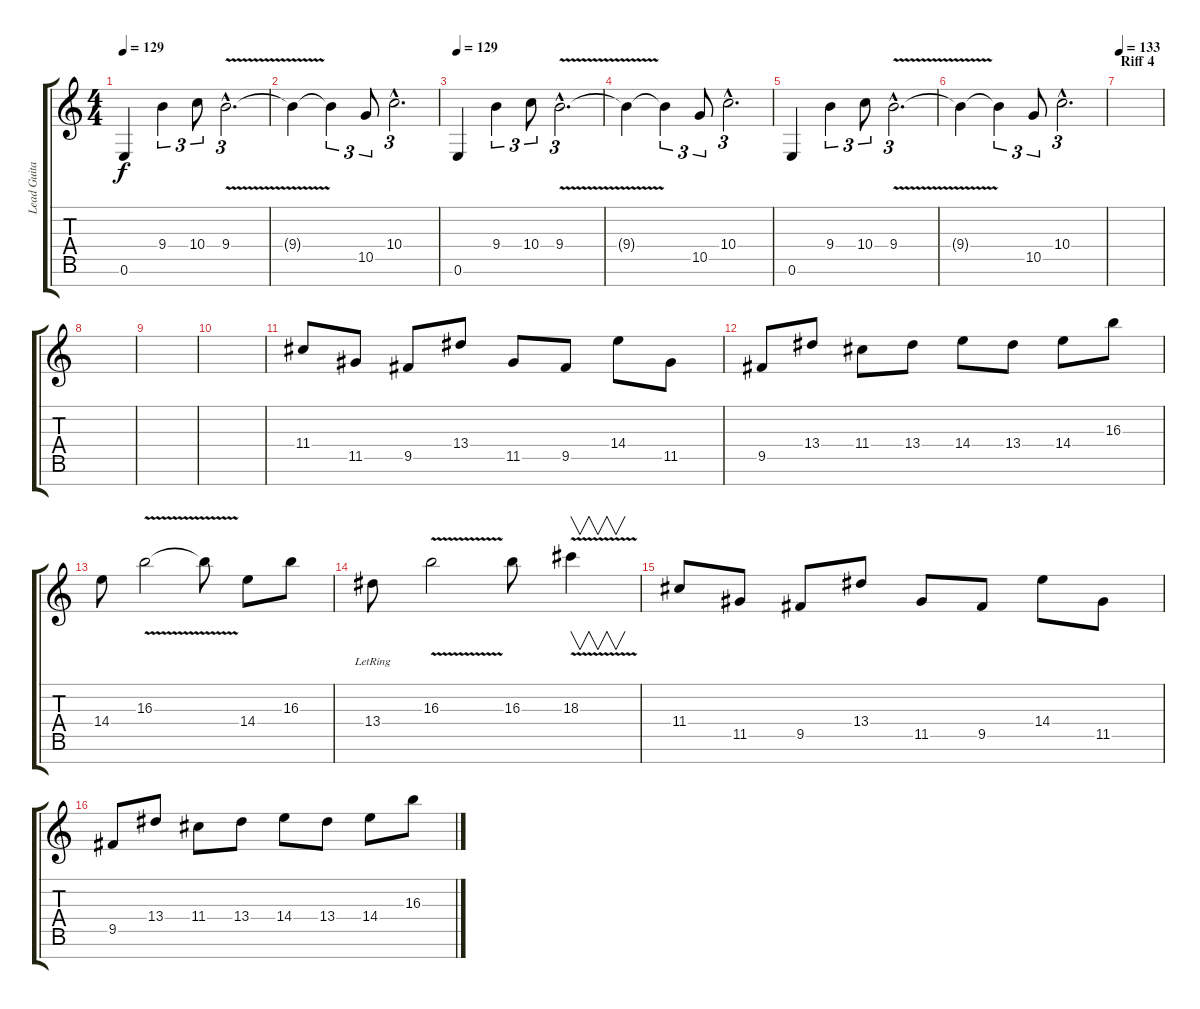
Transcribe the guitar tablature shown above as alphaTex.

\track ("Lead Guitar" "Lead Guita") {instrument distortionguitar}
\staff {score tabs}
\tuning (E4 B3 G3 D3 A2 E2 B1) {hide}
\ts (4 4)
\tempo 129
\clef g2
\ks c
0.6.4{dy f} 9.4.4{tu (3 2)} 10.4.8{tu (3 2)} 9.4{v hac}.2{d tu (3 2)} |
9.4{t}.4 9.4{t}.4{tu (3 2)} 10.5.8{tu (3 2)} 10.4{hac}.2{d tu (3 2)} |
\tempo 129
0.6.4 9.4.4{tu (3 2)} 10.4.8{tu (3 2)} 9.4{v hac}.2{d tu (3 2)} |
9.4{t}.4 9.4{t}.4{tu (3 2)} 10.5.8{tu (3 2)} 10.4{hac}.2{d tu (3 2)} |
0.6.4 9.4.4{tu (3 2)} 10.4.8{tu (3 2)} 9.4{v hac}.2{d tu (3 2)} |
9.4{t}.4 9.4{t}.4{tu (3 2)} 10.5.8{tu (3 2)} 10.4{hac}.2{d tu (3 2)} |
\section ("" "Riff 4")
\tempo 133
|
|
|
|
11.4.8 11.5.8 9.5.8 13.4.8 11.5.8 9.5.8 14.4.8 11.5.8 |
9.5.8 13.4.8 11.4.8 13.4.8 14.4.8 13.4.8 14.4.8 16.3.8 |
14.4.8 16.3{v}.2 16.3{t}.8 14.4.8 16.3.8 |
13.4{lr}.8 16.3{v}.2 16.3.8 18.3{v}.4{v} |
11.4.8 11.5.8 9.5.8 13.4.8 11.5.8 9.5.8 14.4.8 11.5.8 |
9.5.8 13.4.8 11.4.8 13.4.8 14.4.8 13.4.8 14.4.8 16.3.8
